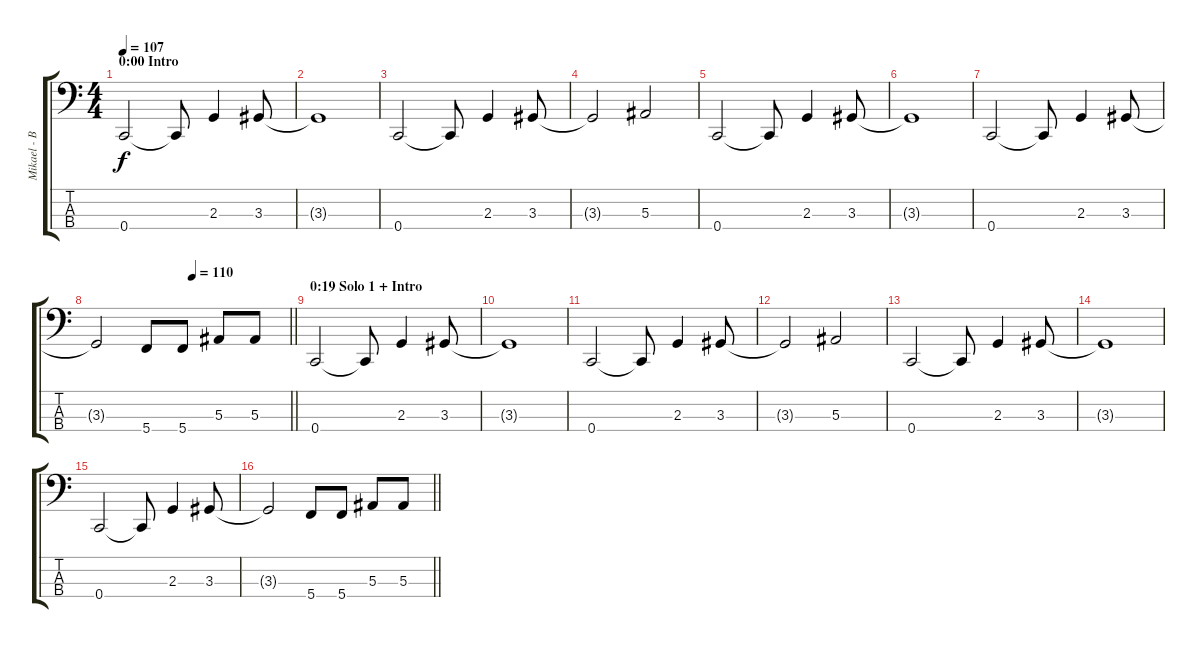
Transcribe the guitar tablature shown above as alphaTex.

\track ("Mikael - Bass Guitar    (C-Tuning)" "Mikael - B") {instrument electricbassfinger}
\staff {score tabs}
\tuning (Eb2 Bb1 F1 C1) {hide}
\ts (4 4)
\section ("" "0:00 Intro")
\tempo 107
\clef f4
\ks c
0.4.2{dy f instrument electricbassfinger} 0.4{t}.8 2.3.4 3.3.8 |
3.3{t}.1 |
0.4.2 0.4{t}.8 2.3.4 3.3.8 |
3.3{t}.2 5.3.2 |
0.4.2 0.4{t}.8 2.3.4 3.3.8 |
3.3{t}.1 |
0.4.2 0.4{t}.8 2.3.4 3.3.8 |
\tempo (110 0.5)
\barLineRight lightlight
3.3{t}.2 5.4.8 5.4.8 5.3.8 5.3.8 |
\section ("" "0:19 Solo 1 + Intro")
0.4.2 0.4{t}.8 2.3.4 3.3.8 |
3.3{t}.1 |
0.4.2 0.4{t}.8 2.3.4 3.3.8 |
3.3{t}.2 5.3.2 |
0.4.2 0.4{t}.8 2.3.4 3.3.8 |
3.3{t}.1 |
0.4.2 0.4{t}.8 2.3.4 3.3.8 |
\barLineRight lightlight
3.3{t}.2 5.4.8 5.4.8 5.3.8 5.3.8
